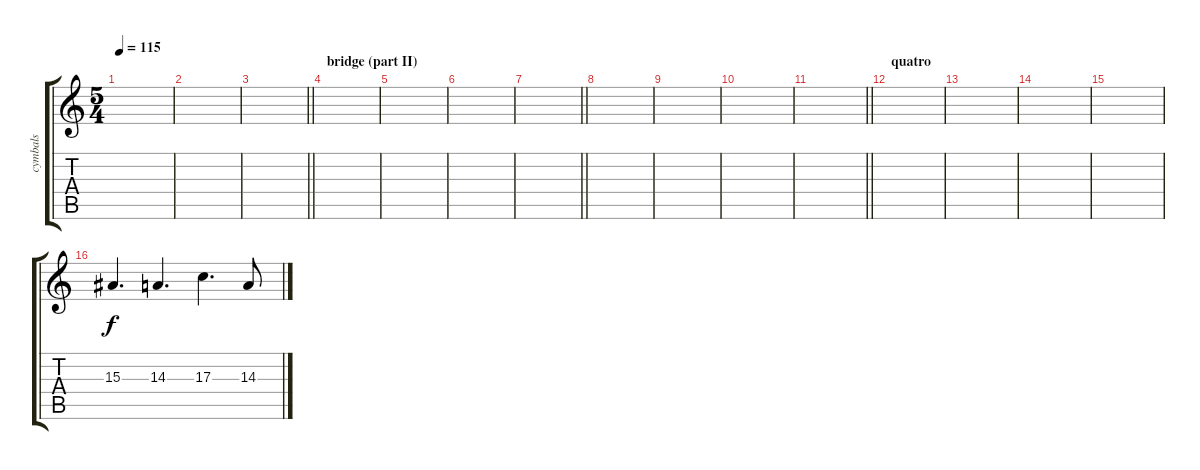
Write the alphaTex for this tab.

\track ("cymbals" "cymbals") {instrument vibraphone}
\staff {score tabs}
\tuning (E4 B3 G3 D3 A2 D2) {hide}
\ts (5 4)
\tempo 115
\clef g2
\ks c
|
|
\barLineRight lightlight
|
\section ("" "bridge (part II)")
|
|
|
\barLineRight lightlight
|
|
|
|
\barLineRight lightlight
|
\section ("" "quatro")
|
|
|
|
15.3.4{d} 14.3.4{d} 17.3.4{d} 14.3.8
